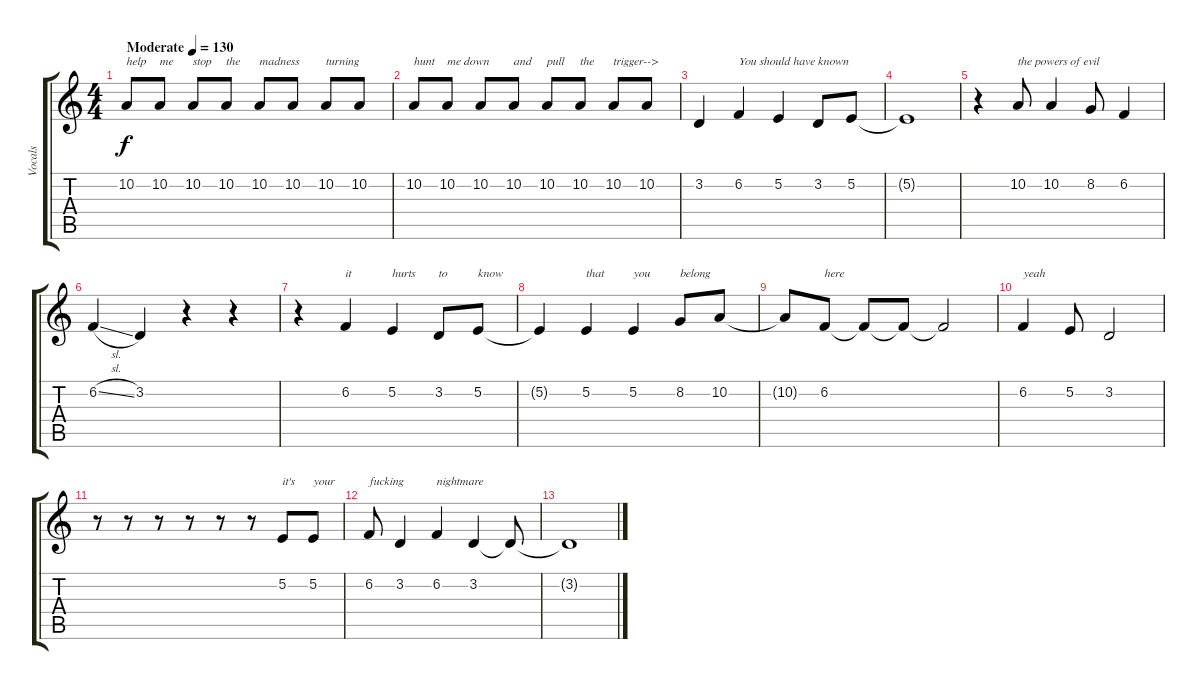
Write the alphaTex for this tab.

\track ("Vocals" "Vocals") {instrument lead1square}
\staff {score tabs}
\tuning (E4 B3 G3 D3 A2 D2) {hide}
\ts (4 4)
\tempo (130 "Moderate")
\clef g2
\ks c
10.2.8{txt "help" dy f instrument lead1square} 10.2.8{txt "me"} 10.2.8{txt "stop"} 10.2.8{txt "the"} 10.2.8{txt "madness"} 10.2.8 10.2.8{txt "turning"} 10.2.8 |
10.2.8{txt "hunt"} 10.2.8{txt "me down"} 10.2.8 10.2.8{txt "and"} 10.2.8{txt "pull"} 10.2.8{txt "the"} 10.2.8{txt "trigger-->"} 10.2.8 |
3.2.4 6.2.4{txt "You should have known"} 5.2.4 3.2.8 5.2.8 |
5.2{t}.1 |
r.4 10.2.8{txt "the powers of evil"} 10.2.4 8.2.8 6.2.4 |
6.2{sl}.4 3.2.4 r.4 r.4 |
r.4 6.2.4{txt "it"} 5.2.4{txt "hurts"} 3.2.8{txt "to"} 5.2.8{txt "know"} |
5.2{t}.4 5.2.4{txt "that"} 5.2.4{txt "you"} 8.2.8{txt "belong"} 10.2.8 |
10.2{t}.8 6.2.8{txt "here"} 6.2{t}.8 6.2{t}.8 6.2{t}.2 |
6.2.4{txt "yeah"} 5.2.8 3.2.2 |
r.8 r.8 r.8 r.8 r.8 r.8 5.2.8{txt "it's"} 5.2.8{txt "your"} |
6.2.8{txt "fucking"} 3.2.4 6.2.4{txt "nightmare"} 3.2.4 3.2{t}.8 |
3.2{t}.1
